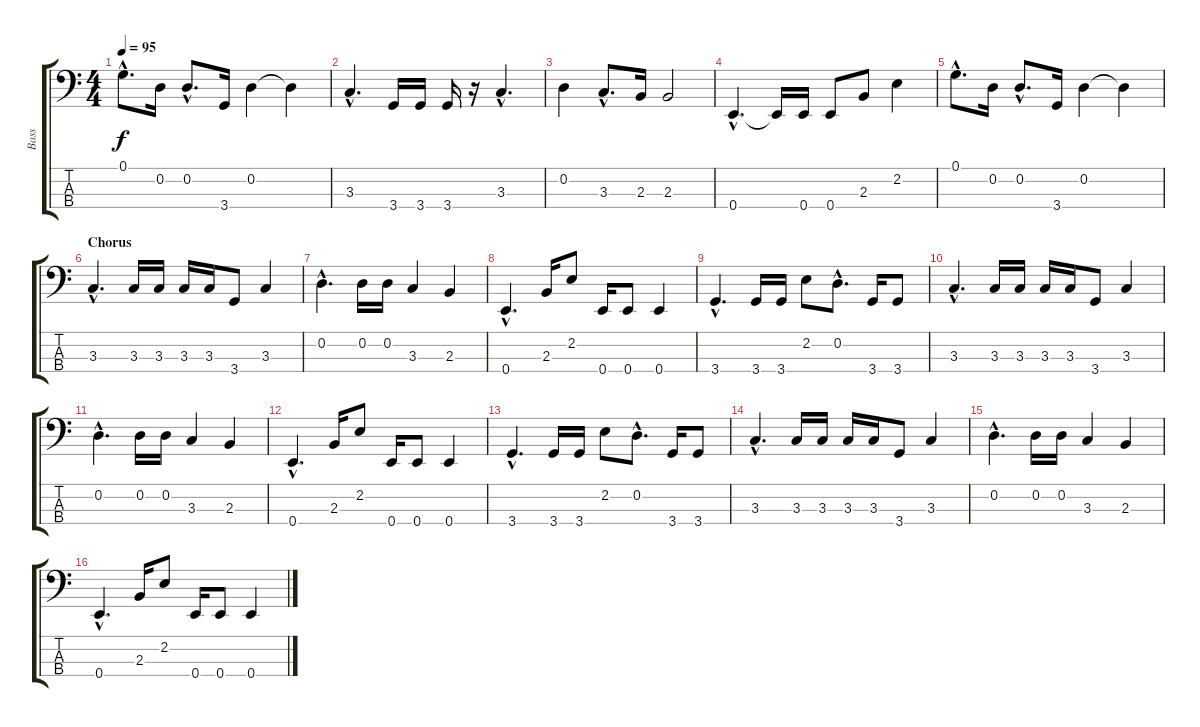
\track ("Bass" "Bass") {instrument electricbassfinger}
\staff {score tabs}
\tuning (G2 D2 A1 E1) {hide}
\ts (4 4)
\tempo 95
\clef f4
\ks c
0.1{hac}.8{d dy f} 0.2.16 0.2{hac}.8{d} 3.4.16 0.2.4 0.2{t}.4 |
3.3{hac}.4{d} 3.4.16 3.4.16 3.4.16 r.16 3.3{hac}.4{d} |
0.2.4 3.3{hac}.8{d} 2.3.16 2.3.2 |
0.4{hac}.4{d} 0.4{t}.16 0.4.16 0.4.8 2.3.8 2.2.4 |
0.1{hac}.8{d} 0.2.16 0.2{hac}.8{d} 3.4.16 0.2.4 0.2{t}.4 |
\section ("" "Chorus")
3.3{hac}.4{d} 3.3.16 3.3.16 3.3.16 3.3.16 3.4.8 3.3.4 |
0.2{hac}.4{d} 0.2.16 0.2.16 3.3.4 2.3.4 |
0.4{hac}.4{d} 2.3.16 2.2.8 0.4.16 0.4.8 0.4.4 |
3.4{hac}.4{d} 3.4.16 3.4.16 2.2.8 0.2{hac}.8{d} 3.4.16 3.4.8 |
3.3{hac}.4{d} 3.3.16 3.3.16 3.3.16 3.3.16 3.4.8 3.3.4 |
0.2{hac}.4{d} 0.2.16 0.2.16 3.3.4 2.3.4 |
0.4{hac}.4{d} 2.3.16 2.2.8 0.4.16 0.4.8 0.4.4 |
3.4{hac}.4{d} 3.4.16 3.4.16 2.2.8 0.2{hac}.8{d} 3.4.16 3.4.8 |
3.3{hac}.4{d} 3.3.16 3.3.16 3.3.16 3.3.16 3.4.8 3.3.4 |
0.2{hac}.4{d} 0.2.16 0.2.16 3.3.4 2.3.4 |
0.4{hac}.4{d} 2.3.16 2.2.8 0.4.16 0.4.8 0.4.4
